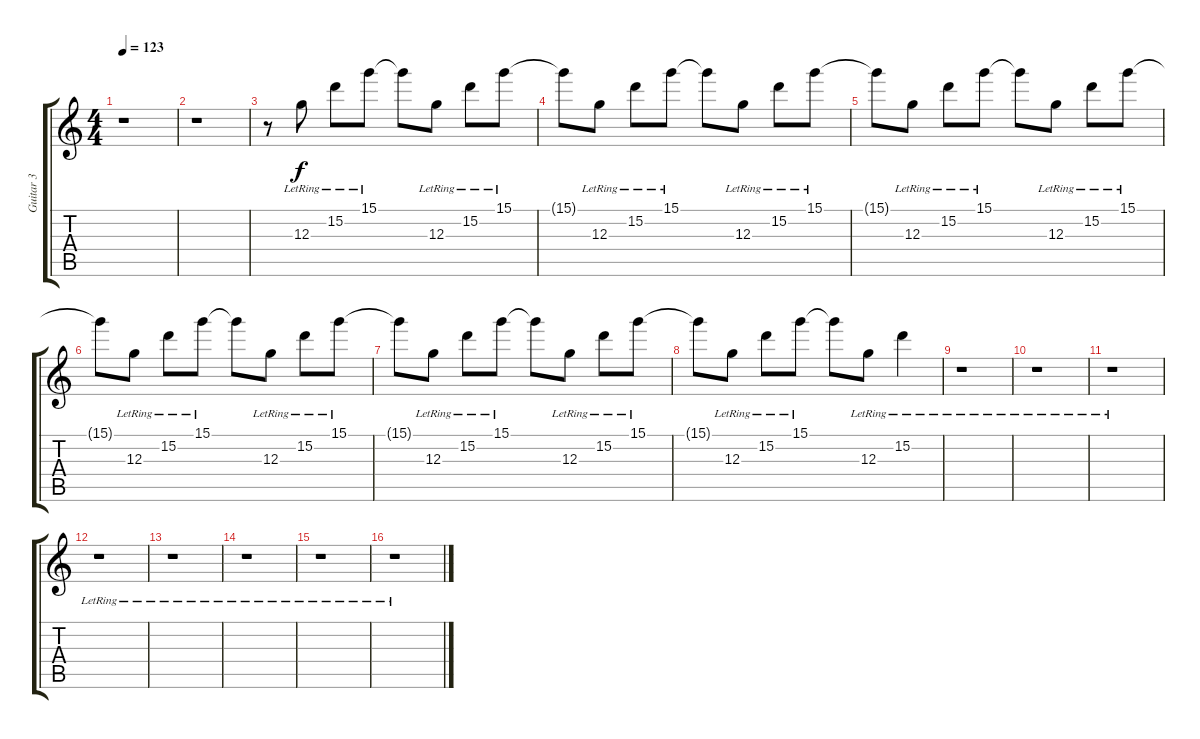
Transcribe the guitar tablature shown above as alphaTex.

\track ("Guitar 3" "Guitar 3") {instrument overdrivenguitar}
\staff {score tabs}
\tuning (E4 B3 G3 D3 A2 E2) {hide}
\ts (4 4)
\tempo 123
\clef g2
\ks c
r.1{dy f} |
r.1 |
r.8 12.3{lr}.8 15.2{lr}.8 15.1{lr}.8 15.1{t}.8 12.3{lr}.8 15.2{lr}.8 15.1{lr}.8 |
15.1{t}.8 12.3{lr}.8 15.2{lr}.8 15.1{lr}.8 15.1{t}.8 12.3{lr}.8 15.2{lr}.8 15.1{lr}.8 |
15.1{t}.8 12.3{lr}.8 15.2{lr}.8 15.1{lr}.8 15.1{t}.8 12.3{lr}.8 15.2{lr}.8 15.1{lr}.8 |
15.1{t}.8 12.3{lr}.8 15.2{lr}.8 15.1{lr}.8 15.1{t}.8 12.3{lr}.8 15.2{lr}.8 15.1{lr}.8 |
15.1{t}.8 12.3{lr}.8 15.2{lr}.8 15.1{lr}.8 15.1{t}.8 12.3{lr}.8 15.2{lr}.8 15.1{lr}.8 |
15.1{t}.8 12.3{lr}.8 15.2{lr}.8 15.1{lr}.8 15.1{t}.8 12.3{lr}.8 15.2{lr}.4 |
r.1 |
r.1 |
r.1 |
r.1 |
r.1 |
r.1 |
r.1 |
r.1
